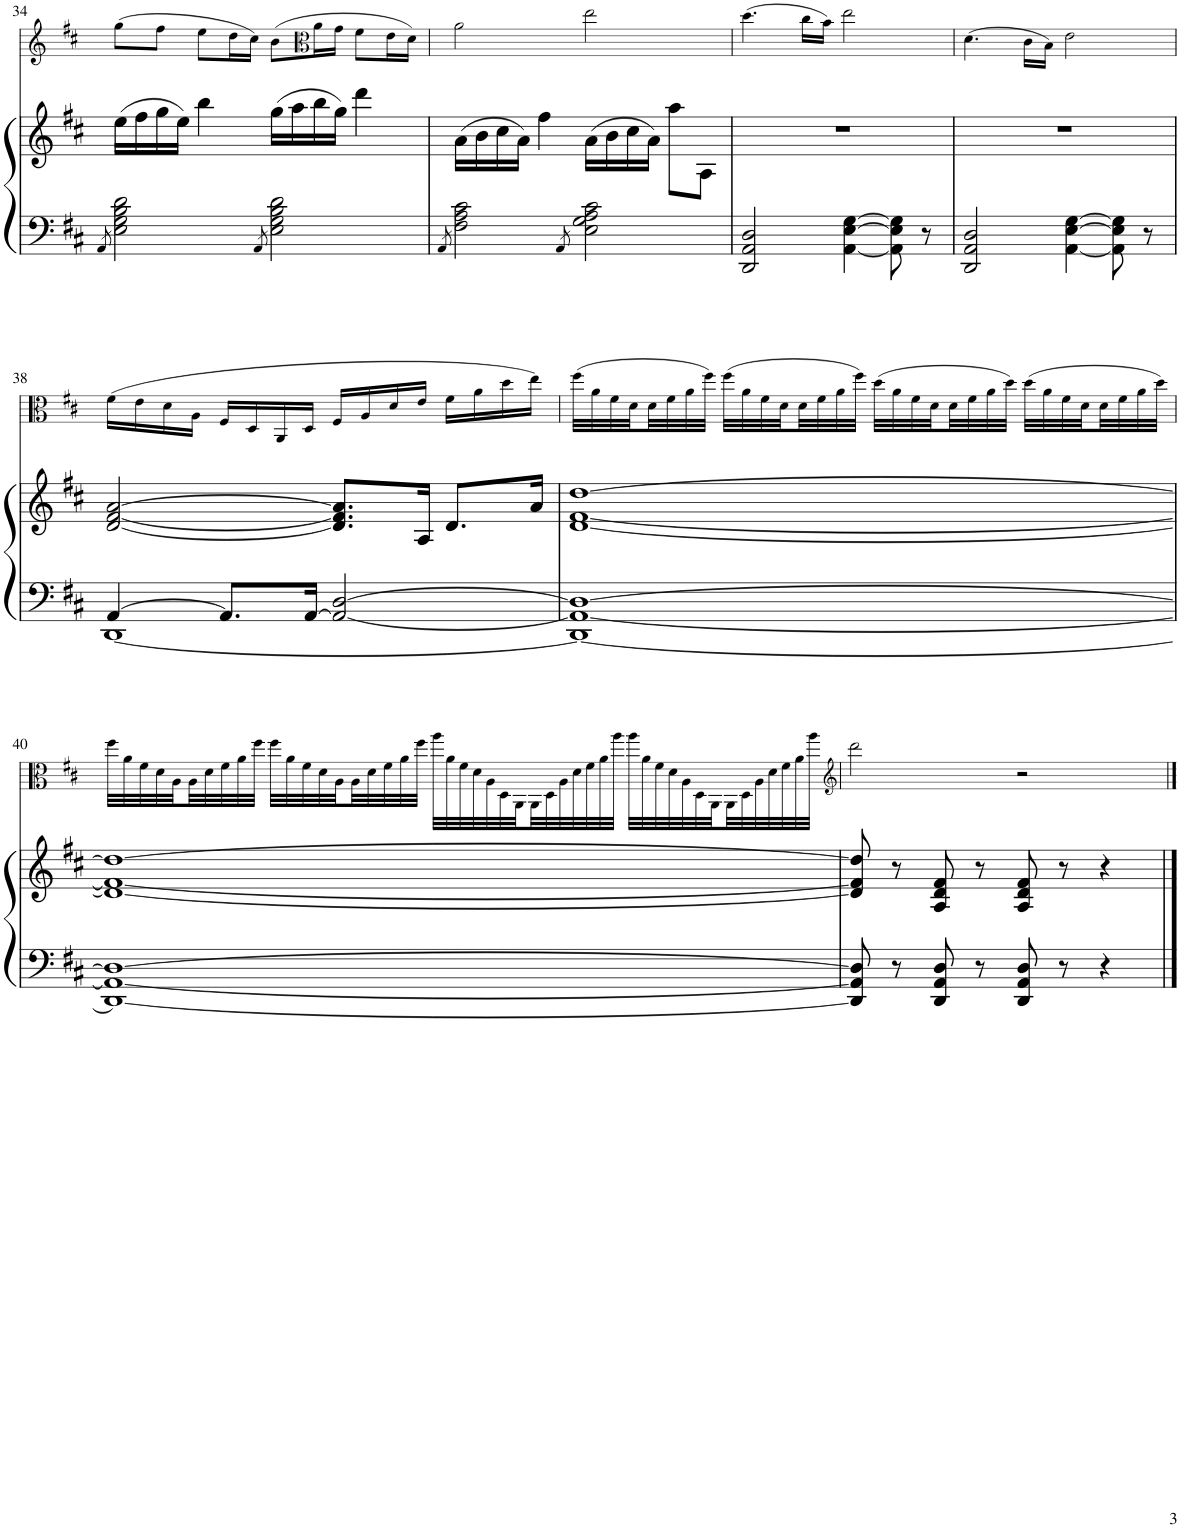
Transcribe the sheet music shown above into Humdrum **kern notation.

**kern	**kern	**kern
*part2	*part2	*part1
*staff3	*staff2	*staff1
*I"Piano	*	*I"Viole d’amour
*I'Pno	*	*
!!LO:PB:g=z
*clefF4	*clefG2	*clefG2
*k[f#c#]	*k[f#c#]	*k[f#c#]
*M4/4	*M4/4	*M4/4
*met(c)	*met(c)	*met(c)
=34	=34	=34
8qAA/	.	.
2E\ 2G\ 2B\ 2d\	(16ee\LL	(8gg\L
.	16ff#\	.
.	16gg\	8ff#\J
.	16ee\JJ)	.
.	4bb\	8ee\L
.	.	16dd\L
.	.	16cc#\JJ)
8qAA/	.	.
2E\ 2G\ 2B\ 2d\	(16gg\LL	(8b\L
.	16aa\	.
*	*	*clefC3
.	16bb\	16a\L
.	16gg\JJ)	16g\JJ
.	4ddd\	8f#\L
.	.	16e\L
.	.	16d\JJ)
=35	=35	=35
8qAA/	.	.
2F#\ 2A\ 2c#\	(16a\LL	2a\
.	16b\	.
.	16cc#\	.
.	16a\JJ)	.
.	4ff#\	.
8qAA/	.	.
2E\ 2G\ 2A\ 2c#\	(16a\LL	2ee\
.	16b\	.
.	16cc#\	.
.	16a\JJ)	.
.	8aa\L	.
.	8A\J	.
=36	=36	=36
2DD/ 2AA/ 2D/	1r	(4.dd\
.	.	16cc#\LL
.	.	16b\JJ)
[4AA\ [4E\ [4G\	.	2ee\
8AA\] 8E\] 8G\]	.	.
8r	.	.
=37	=37	=37
2DD/ 2AA/ 2D/	1r	(4.d\
.	.	16c#\LL
.	.	16B\JJ)
[4AA\ [4E\ [4G\	.	2e\
8AA\] 8E\] 8G\]	.	.
8r	.	.
!!LO:LB:g=z
=38	=38	=38
*^	*	*
[4AA/	[1DD	[2d/ [2f#/ [2a/	(16f#\LL
.	.	.	16e\
.	.	.	16d\
.	.	.	16A\JJ
8.AA/L]	.	.	16F#/LL
.	.	.	16D/
.	.	.	16AA/
[16AA/Jk	.	.	16D/JJ
2AA/_ [2D/	.	8.d/] 8.f#/] 8.a/]L	16F#/LL
.	.	.	16A/
.	.	.	16d/
.	.	16A/Jk	16e/JJ
.	.	8.d/L	16f#\LL
.	.	.	16a\
.	.	.	16dd\
.	.	16a/Jk	16ee\JJ)
=39	=39	=39	=39
1AA_ 1D_	1DD_	[1d [1f# [1dd	(32ff#\LLL
.	.	.	32a\
.	.	.	32f#\
.	.	.	32d\
.	.	.	32d\
.	.	.	32f#\
.	.	.	32a\
.	.	.	32ff#\JJJ)
.	.	.	(32ff#\LLL
.	.	.	32a\
.	.	.	32f#\
.	.	.	32d\
.	.	.	32d\
.	.	.	32f#\
.	.	.	32a\
.	.	.	32ff#\JJJ)
.	.	.	(32dd\LLL
.	.	.	32a\
.	.	.	32f#\
.	.	.	32d\
.	.	.	32d\
.	.	.	32f#\
.	.	.	32a\
.	.	.	32dd\JJJ)
.	.	.	(32dd\LLL
.	.	.	32a\
.	.	.	32f#\
.	.	.	32d\
.	.	.	32d\
.	.	.	32f#\
.	.	.	32a\
.	.	.	32dd\JJJ)
!!LO:LB:g=z
=40	=40	=40	=40
*	*	*	*Xtuplet
1AA_ 1D_	1DD_	1d_ 1f#_ 1dd_	40ff#\LLL
.	.	.	40a\
.	.	.	40f#\
.	.	.	40d\
.	.	.	40A\
.	.	.	40A\
.	.	.	40d\
.	.	.	40f#\
.	.	.	40a\
.	.	.	40ff#\JJJ
.	.	.	40ff#\LLL
.	.	.	40a\
.	.	.	40f#\
.	.	.	40d\
.	.	.	40A\
.	.	.	40A\
.	.	.	40d\
.	.	.	40f#\
.	.	.	40a\
.	.	.	40ff#\JJJ
.	.	.	56aa\LLL
.	.	.	56a\
.	.	.	56f#\
.	.	.	56d\
.	.	.	56A\
.	.	.	56D\
.	.	.	56AA\
.	.	.	56AA\
.	.	.	56D\
.	.	.	56A\
.	.	.	56d\
.	.	.	56f#\
.	.	.	56a\
.	.	.	56aa\JJJ
.	.	.	56aa\LLL
.	.	.	56a\
.	.	.	56f#\
.	.	.	56d\
.	.	.	56A\
.	.	.	56D\
.	.	.	56AA\
.	.	.	56AA\
.	.	.	56D\
.	.	.	56A\
.	.	.	56d\
.	.	.	56f#\
.	.	.	56a\
.	.	.	56aa\JJJ
*v	*v	*	*
=41	=41	=41
*	*	*clefG2
8DD/] 8AA/] 8D/]	8d/] 8f#/] 8dd/]	2ddd\
8r	8r	.
8DD/ 8AA/ 8D/	8A/ 8d/ 8f#/	.
8r	8r	.
8DD/ 8AA/ 8D/	8A/ 8d/ 8f#/	2r
8r	8r	.
4r	4r	.
==	==	==
*-	*-	*-
